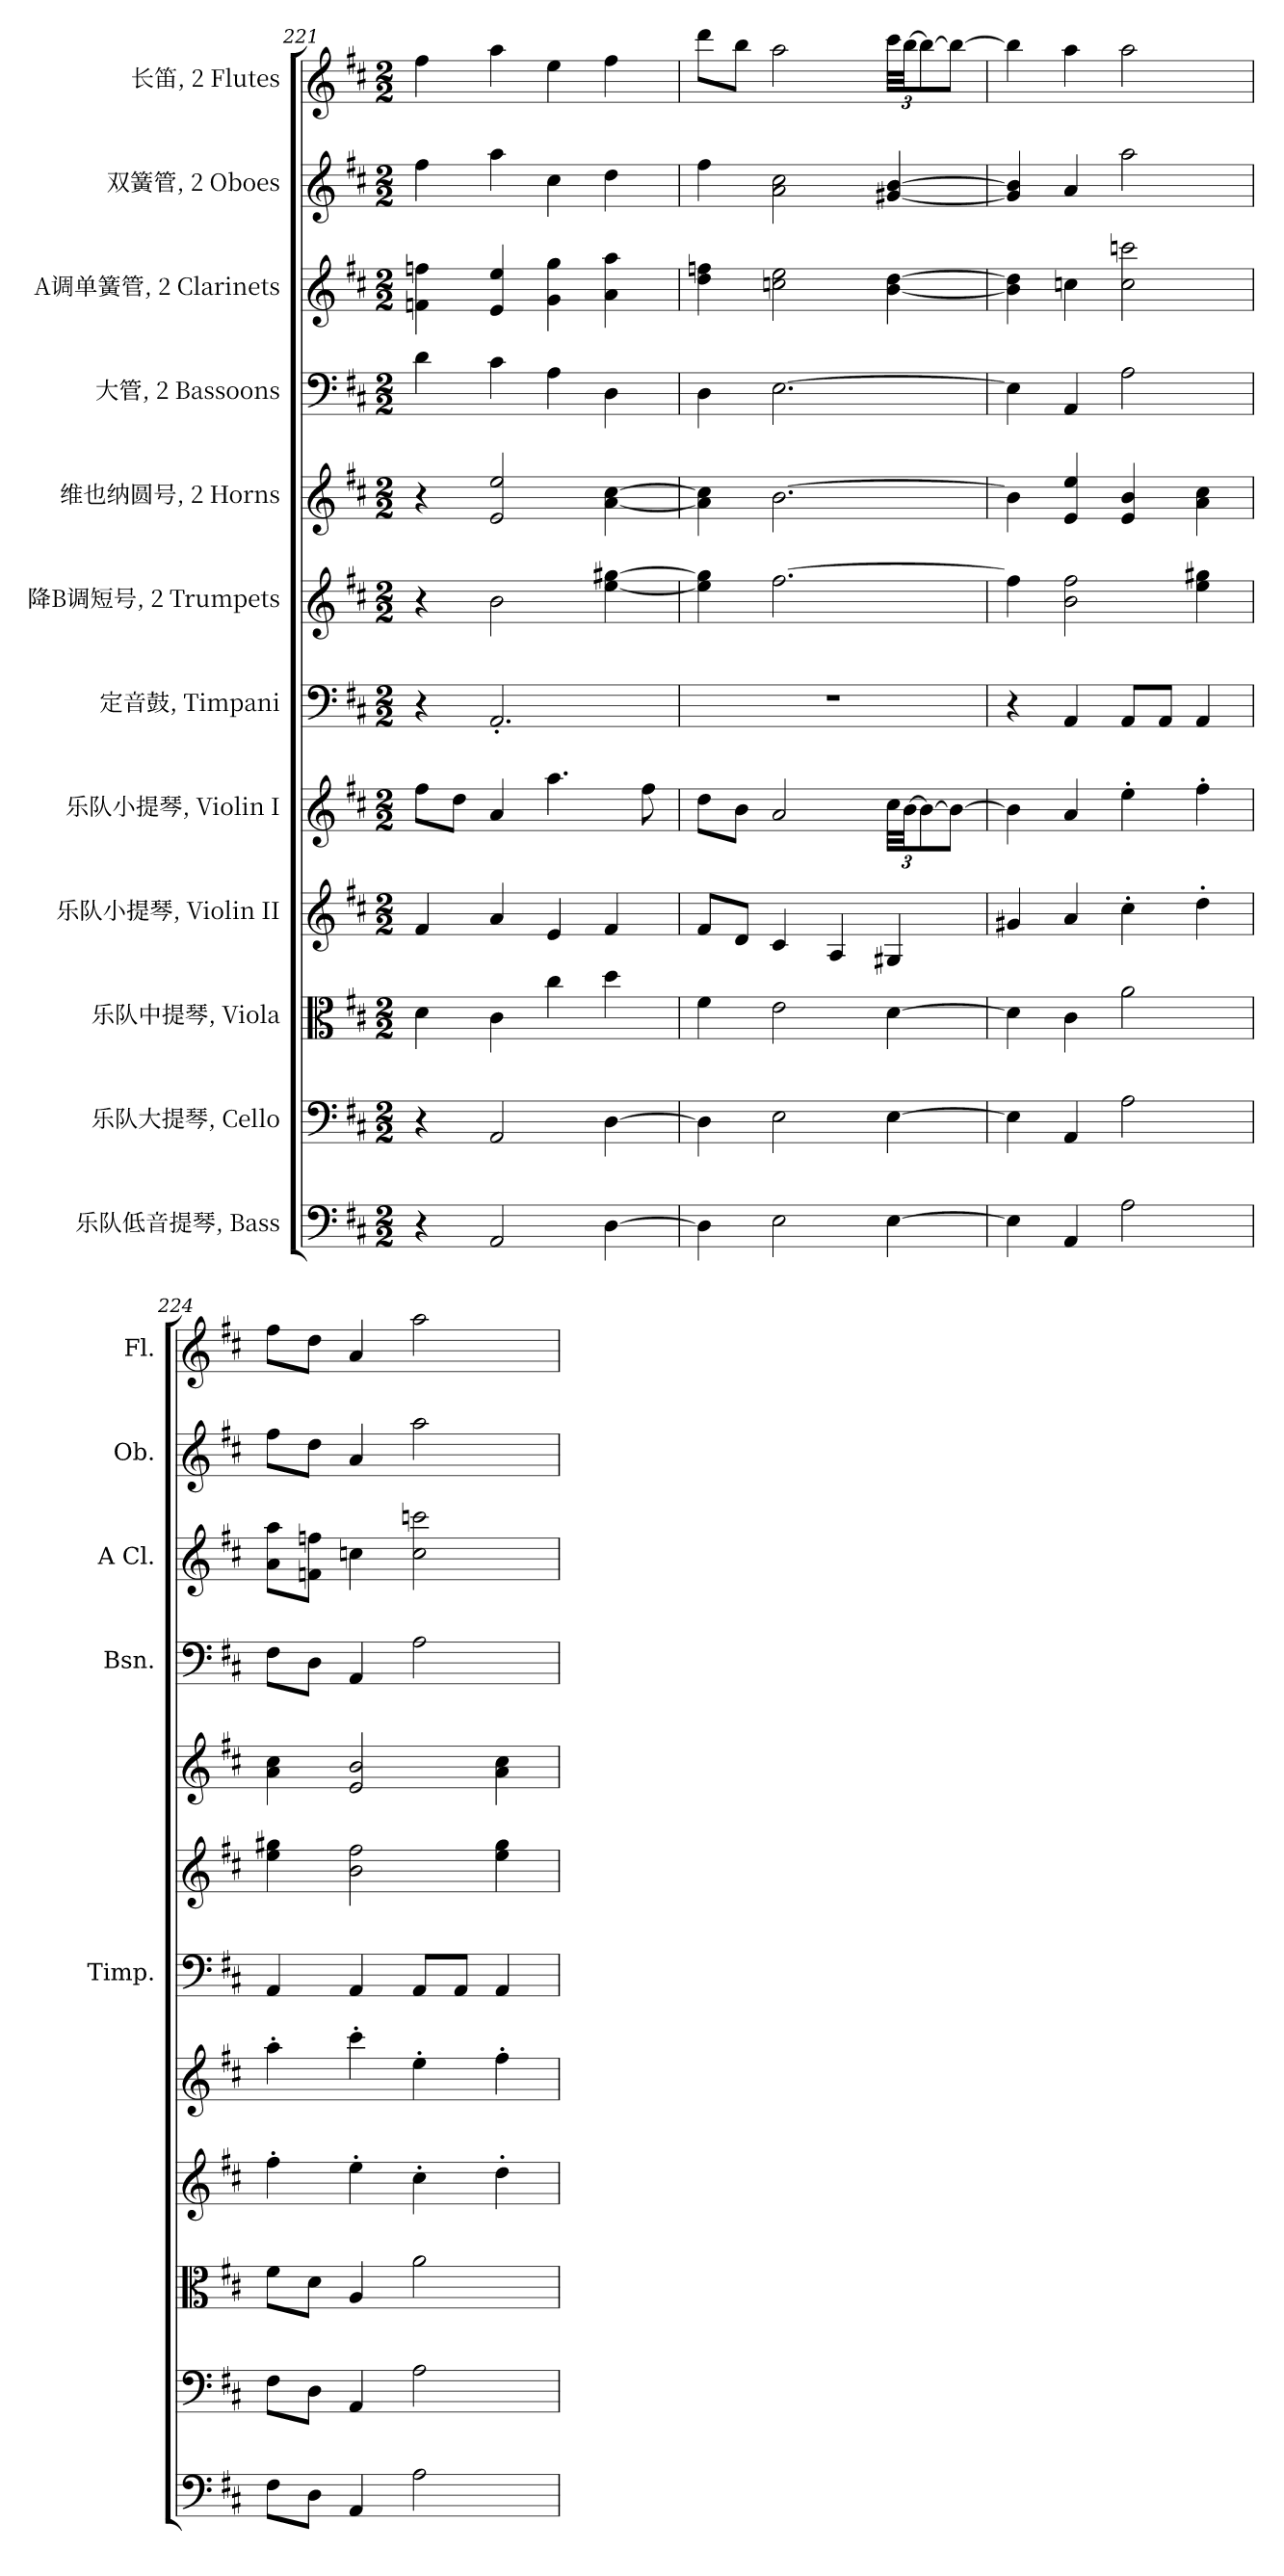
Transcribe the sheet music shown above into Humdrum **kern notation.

**kern	**kern	**kern	**kern	**kern	**kern	**kern	**kern	**kern	**kern	**kern	**kern
*part12	*part11	*part10	*part9	*part8	*part7	*part6	*part5	*part4	*part3	*part2	*part1
*staff12	*staff11	*staff10	*staff9	*staff8	*staff7	*staff6	*staff5	*staff4	*staff3	*staff2	*staff1
*I"乐队低音提琴, Bass	*I"乐队大提琴, Cello	*I"乐队中提琴, Viola	*I"乐队小提琴, Violin II	*I"乐队小提琴, Violin I	*I"定音鼓, Timpani	*I"降B调短号, 2 Trumpets	*I"维也纳圆号, 2 Horns	*I"大管, 2 Bassoons	*I"A调单簧管, 2 Clarinets	*I"双簧管, 2 Oboes	*I"长笛, 2 Flutes
*	*	*	*	*	*I'Timp.	*	*	*I'Bsn.	*I'A Cl.	*I'Ob.	*I'Fl.
*clefF4	*clefF4	*clefC3	*clefG2	*clefG2	*clefF4	*clefG2	*clefG2	*clefF4	*clefG2	*clefG2	*clefG2
*ITrd7c12	*	*	*	*	*	*ITrd1c2	*ITrd4c7	*	*ITrd2c3	*	*
*k[f#c#]	*k[f#c#]	*k[f#c#]	*k[f#c#]	*k[f#c#]	*k[f#c#]	*k[]	*k[f#]	*k[f#c#]	*k[f#c#g#d#a#]	*k[f#c#]	*k[f#c#]
*M2/2	*M2/2	*M2/2	*M2/2	*M2/2	*M2/2	*M2/2	*M2/2	*M2/2	*M2/2	*M2/2	*M2/2
=221	=221	=221	=221	=221	=221	=221	=221	=221	=221	=221	=221
4r	4r	4d\	4f#/	8ff#\L	4r	4r	4r	4d\	4dn\ 4ddn\	4ff#\	4ff#\
.	.	.	.	8dd\J	.	.	.	.	.	.	.
2AAA/	2AA/	4c#\	4a/	4a/	2.AA'/	2a\	2A/ 2a/	4c#\	4c#/ 4cc#/	4aa\	4aa\
.	.	4cc#\	4e/	4.aa\	.	.	.	4A\	4e\ 4ee\	4cc#\	4ee\
[4DD\	[4D\	4dd\	4f#/	.	.	[4dd\ [4ff#X\	[4d\ [4f#\	4D\	4f#\ 4ff#\	4dd\	4ff#\
.	.	.	.	8ff#\	.	.	.	.	.	.	.
=222	=222	=222	=222	=222	=222	=222	=222	=222	=222	=222	=222
4DD\]	4D\]	4f#\	8f#/L	8dd\L	1r	4dd\] 4ff#\]	4d\] 4f#\]	4D\	4b\ 4ddn\	4ff#\	8ddd\L
.	.	.	8d/J	8b\J	.	.	.	.	.	.	8bb\J
2EE\	2E\	2e\	4c#/	2a/	.	[2.ee\	[2.e\	[2.E\	2an\ 2cc#\	2a\ 2cc#\	2aa\
.	.	.	4A/	.	.	.	.	.	.	.	.
*	*	*	*	*Xbrackettup	*	*	*	*	*	*	*Xbrackettup
[4EE\	[4E\	[4d\	4G#X/	48cc#\LLL	.	.	.	.	[4g#\ [4b\	[4g#X/ [4b/	48ccc#\LLL
.	.	.	.	[48b\JJ	.	.	.	.	.	.	[48bb\JJ
.	.	.	.	12b\_	.	.	.	.	.	.	12bb\_
.	.	.	.	8b\J_	.	.	.	.	.	.	8bb\J_
=223	=223	=223	=223	=223	=223	=223	=223	=223	=223	=223	=223
4EE\]	4E\]	4d\]	4g#X/	4b\]	4r	4ee\]	4e\]	4E\]	4g#\] 4b\]	4g#/] 4b/]	4bb\]
4AAA/	4AA/	4c#\	4a/	4a/	4AA/	2a\ 2ee\	4A/ 4a/	4AA/	4an\	4a/	4aa\
2AA\	2A\	2a\	4cc#'\	4ee'\	8AA/L	.	4A/ 4e/	2A\	2a\ 2aan\	2aa\	2aa\
.	.	.	.	.	8AA/J	.	.	.	.	.	.
.	.	.	4dd'\	4ff#'\	4AA/	4dd\ 4ff#X\	4d\ 4f#\	.	.	.	.
=224	=224	=224	=224	=224	=224	=224	=224	=224	=224	=224	=224
8FF#\L	8F#\L	8f#\L	4ff#'\	4aa'\	4AA/	4dd\ 4ff#X\	4d\ 4f#\	8F#\L	8f#\ 8ff#\L	8ff#\L	8ff#\L
8DD\J	8D\J	8d\J	.	.	.	.	.	8D\J	8dn\ 8ddn\J	8dd\J	8dd\J
4AAA/	4AA/	4A/	4ee'\	4ccc#'\	4AA/	2a\ 2ee\	2A/ 2e/	4AA/	4an\	4a/	4a/
2AA\	2A\	2a\	4cc#'\	4ee'\	8AA/L	.	.	2A\	2a\ 2aan\	2aa\	2aa\
.	.	.	.	.	8AA/J	.	.	.	.	.	.
.	.	.	4dd'\	4ff#'\	4AA/	4dd\ 4ff#\	4d\ 4f#\	.	.	.	.
=	=	=	=	=	=	=	=	=	=	=	=
*-	*-	*-	*-	*-	*-	*-	*-	*-	*-	*-	*-
